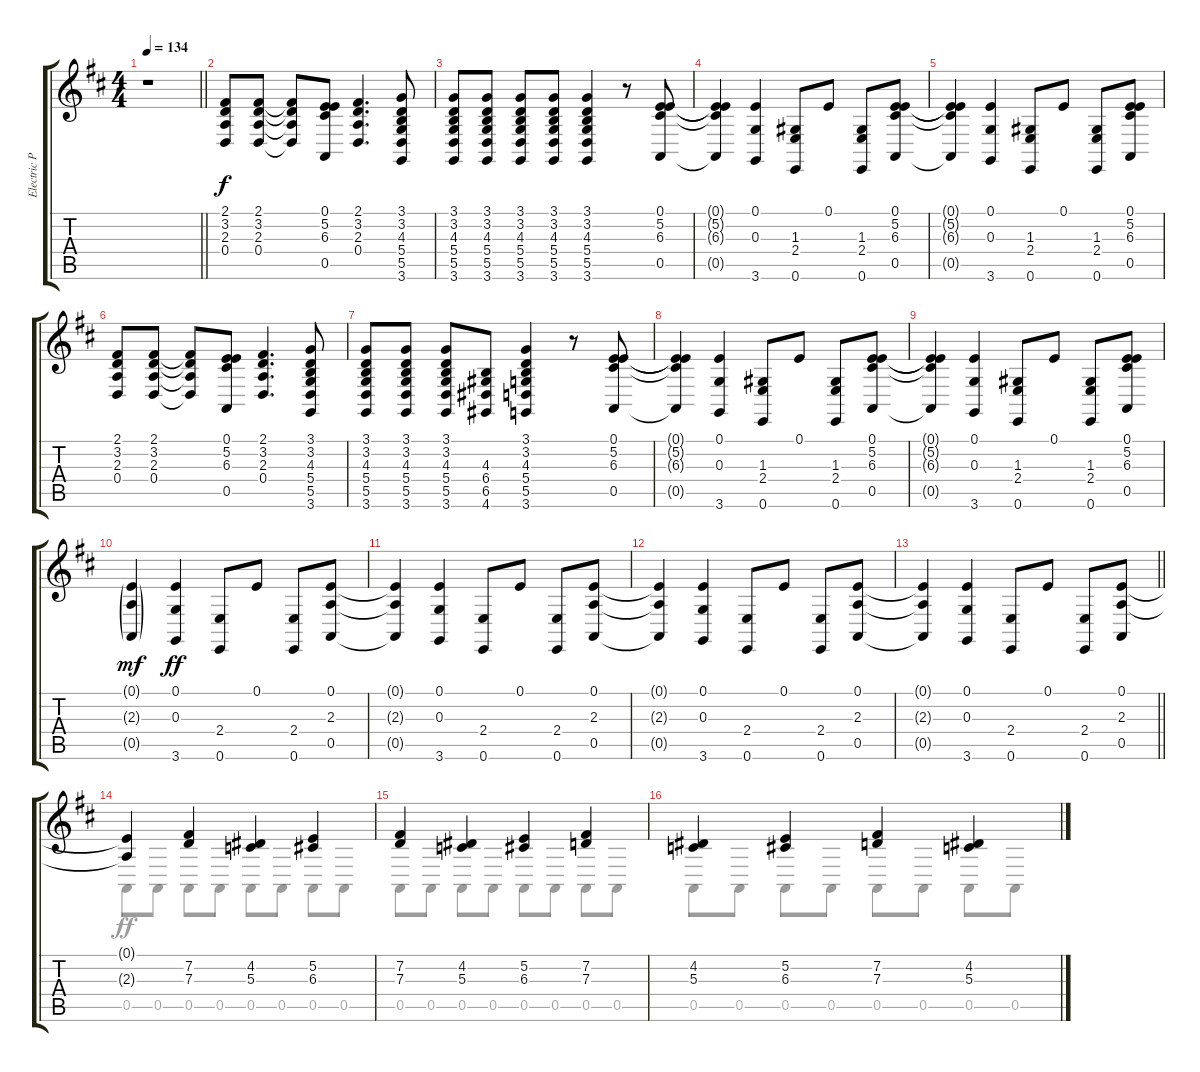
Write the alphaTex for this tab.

\track ("Electric Piano (John Paul Jones) (Wurlit" "Electric P") {instrument electricgrandpiano}
\staff {score tabs}
\tuning (E4 B3 G3 D3 A2 E2) {hide}
\voice
\ts (4 4)
\tempo 134
\clef g2
\barLineRight lightlight
\ks d
r.1{dy f} |
(2.1 3.2 2.3 0.4).8 (2.1 3.2 2.3 0.4).8 (2.1{t} 3.2{t} 2.3{t} 0.4{t}).8 (0.1 5.2 6.3 0.5).8 (2.1 3.2 2.3 0.4).4{d} (3.1 3.2 4.3 5.4 5.5 3.6).8 |
(3.1 3.2 4.3 5.4 5.5 3.6).8 (3.1 3.2 4.3 5.4 5.5 3.6).8 (3.1 3.2 4.3 5.4 5.5 3.6).8 (3.1 3.2 4.3 5.4 5.5 3.6).8 (3.1 3.2 4.3 5.4 5.5 3.6).4 r.8 (0.1 5.2 6.3 0.5).8 |
(0.1{t} 5.2{t} 6.3{t} 0.5{t}).4 (0.1 0.3 3.6).4 (1.3 2.4 0.6).8 0.1.8 (1.3 2.4 0.6).8 (0.1 5.2 6.3 0.5).8 |
(0.1{t} 5.2{t} 6.3{t} 0.5{t}).4 (0.1 0.3 3.6).4 (1.3 2.4 0.6).8 0.1.8 (1.3 2.4 0.6).8 (0.1 5.2 6.3 0.5).8 |
(2.1 3.2 2.3 0.4).8 (2.1 3.2 2.3 0.4).8 (2.1{t} 3.2{t} 2.3{t} 0.4{t}).8 (0.1 5.2 6.3 0.5).8 (2.1 3.2 2.3 0.4).4{d} (3.1 3.2 4.3 5.4 5.5 3.6).8 |
(3.1 3.2 4.3 5.4 5.5 3.6).8 (3.1 3.2 4.3 5.4 5.5 3.6).8 (3.1 3.2 4.3 5.4 5.5 3.6).8 (4.3 6.4 6.5 4.6).8 (3.1 3.2 4.3 5.4 5.5 3.6).4 r.8 (0.1 5.2 6.3 0.5).8 |
(0.1{t} 5.2{t} 6.3{t} 0.5{t}).4 (0.1 0.3 3.6).4 (1.3 2.4 0.6).8 0.1.8 (1.3 2.4 0.6).8 (0.1 5.2 6.3 0.5).8 |
(0.1{t} 5.2{t} 6.3{t} 0.5{t}).4 (0.1 0.3 3.6).4 (1.3 2.4 0.6).8 0.1.8 (1.3 2.4 0.6).8 (0.1 5.2 6.3 0.5).8 |
(0.1{g} 2.3{g} 0.5{g}).4{dy mf} (0.1 0.3 3.6).4{dy ff} (2.4 0.6).8 0.1.8 (2.4 0.6).8 (0.1 2.3 0.5).8 |
(0.1{t} 2.3{t} 0.5{t}).4 (0.1 0.3 3.6).4 (2.4 0.6).8 0.1.8 (2.4 0.6).8 (0.1 2.3 0.5).8 |
(0.1{t} 2.3{t} 0.5{t}).4 (0.1 0.3 3.6).4 (2.4 0.6).8 0.1.8 (2.4 0.6).8 (0.1 2.3 0.5).8 |
\barLineRight lightlight
(0.1{t} 2.3{t} 0.5{t}).4 (0.1 0.3 3.6).4 (2.4 0.6).8 0.1.8 (2.4 0.6).8 (0.1 2.3 0.5).8 |
(0.1{t} 2.3{t}).4 (7.2 7.3).4 (4.2 5.3).4 (5.2 6.3).4 |
(7.2 7.3).4 (4.2 5.3).4 (5.2 6.3).4 (7.2 7.3).4 |
(4.2 5.3).4 (5.2 6.3).4 (7.2 7.3).4 (4.2 5.3).4
\voice
\clef g2
\ottava regular
\simile none
\barLineRight lightlight
\ks d
|
|
|
|
|
|
|
|
|
|
|
|
\barLineRight lightlight
|
0.5.8{dy ff} 0.5.8 0.5.8 0.5.8 0.5.8 0.5.8 0.5.8 0.5.8 |
0.5.8 0.5.8 0.5.8 0.5.8 0.5.8 0.5.8 0.5.8 0.5.8 |
0.5.8 0.5.8 0.5.8 0.5.8 0.5.8 0.5.8 0.5.8 0.5.8
